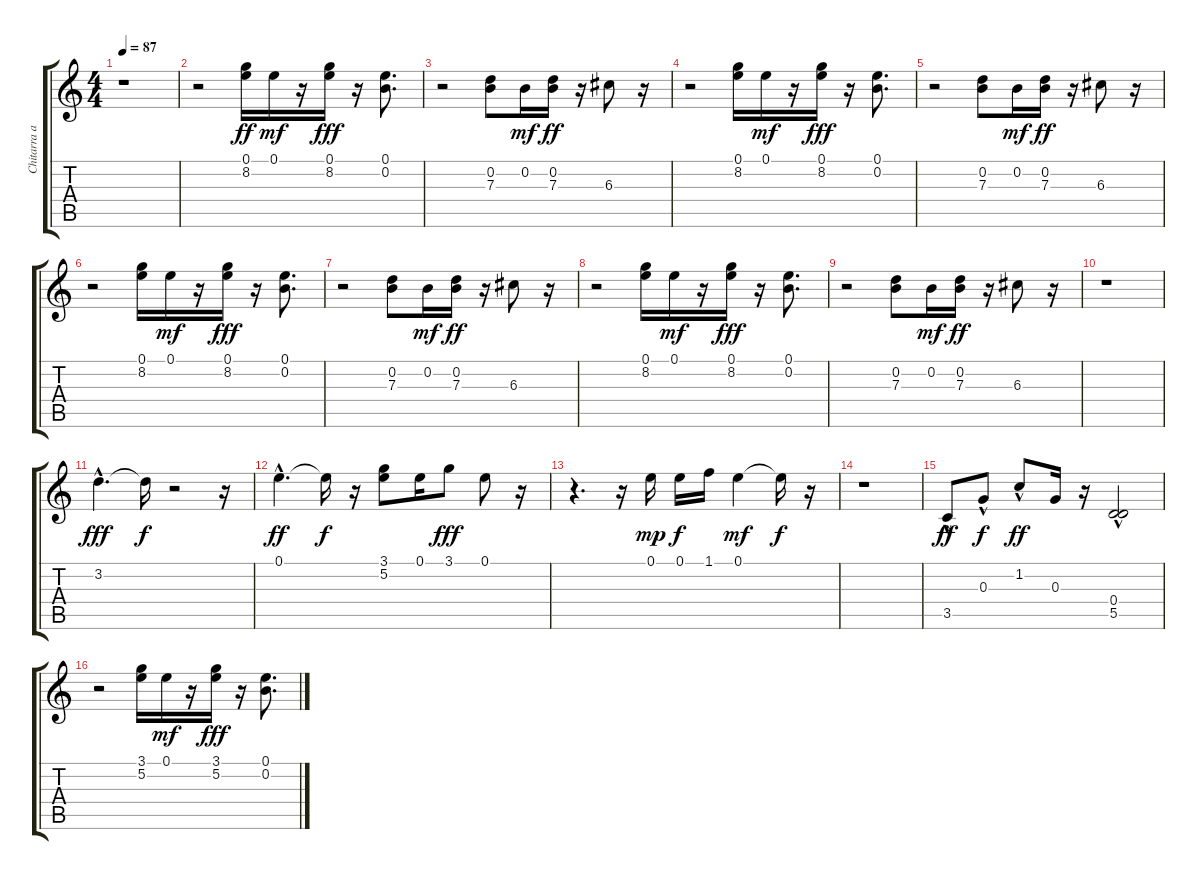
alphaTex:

\track ("Chitarra acustica 2" "Chitarra a") {instrument acousticguitarsteel}
\staff {score tabs}
\tuning (E4 B3 G3 D3 A2 E2) {hide}
\ts (4 4)
\tempo 87
\clef g2
\ks c
r.1{dy ff instrument acousticguitarsteel} |
r.2 (0.1 8.2).16 0.1.16{dy mf} r.16 (0.1 8.2).16{dy fff} r.16 (0.1 0.2).8{d} |
r.2 (0.2 7.3).8 0.2.16{dy mf} (0.2 7.3).16{dy ff} r.16 6.3.8 r.16 |
r.2 (0.1 8.2).16 0.1.16{dy mf} r.16 (0.1 8.2).16{dy fff} r.16 (0.1 0.2).8{d} |
r.2 (0.2 7.3).8 0.2.16{dy mf} (0.2 7.3).16{dy ff} r.16 6.3.8 r.16 |
r.2 (0.1 8.2).16 0.1.16{dy mf} r.16 (0.1 8.2).16{dy fff} r.16 (0.1 0.2).8{d} |
r.2 (0.2 7.3).8 0.2.16{dy mf} (0.2 7.3).16{dy ff} r.16 6.3.8 r.16 |
r.2 (0.1 8.2).16 0.1.16{dy mf} r.16 (0.1 8.2).16{dy fff} r.16 (0.1 0.2).8{d} |
r.2 (0.2 7.3).8 0.2.16{dy mf} (0.2 7.3).16{dy ff} r.16 6.3.8 r.16 |
r.1 |
3.2{hac}.4{d dy fff} 3.2{t}.16{dy f} r.2 r.16 |
0.1{hac}.4{d dy ff} 0.1{t}.16{dy f} r.16 (3.1 5.2).8 0.1.16 3.1.8{dy fff} 0.1.8 r.16 |
r.4{d} r.16 0.1.16{dy mp} 0.1.16{dy f} 1.1.16 0.1.4{dy mf} 0.1{t}.16{dy f} r.16 |
r.1 |
3.5{hac}.8{dy ff} 0.3{hac}.8{dy f} 1.2{hac}.8{dy ff} 0.3.16 r.16 (0.4 5.5{hac}).2 |
r.2 (3.1 5.2).16 0.1.16{dy mf} r.16 (3.1 5.2).16{dy fff} r.16 (0.1 0.2).8{d}
